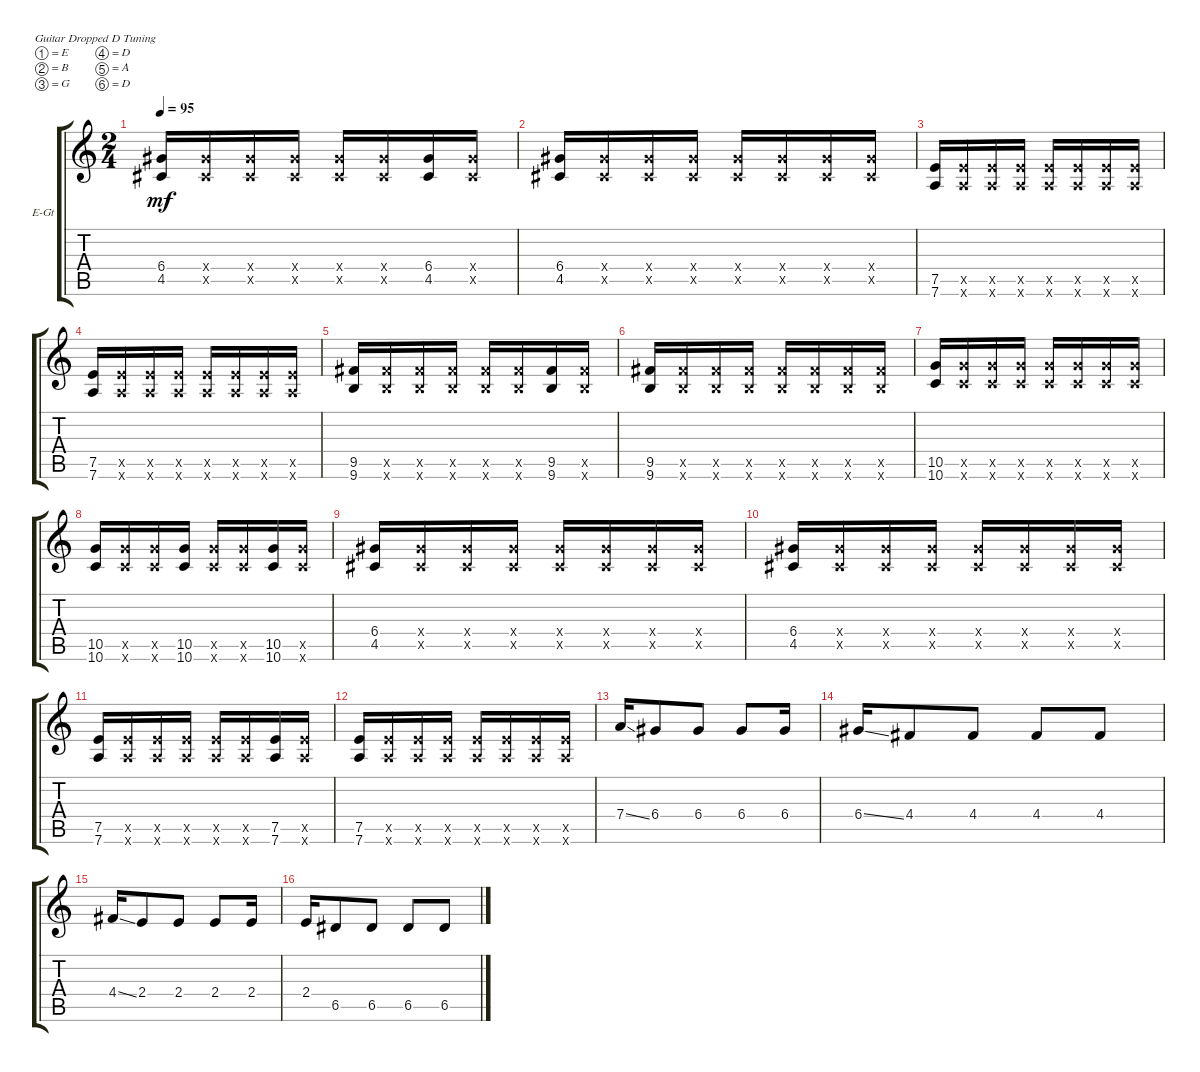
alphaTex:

\bracketExtendMode groupsimilarinstruments
\firstSystemTrackNameOrientation horizontal
\otherSystemsTrackNameOrientation horizontal
\track ("Electric Guitar" "E-Gt") {instrument distortionguitar}
\staff {score tabs}
\tuning (E4 B3 G3 D3 A2 D2)
\ts (2 4)
\tempo 95
\clef g2
\scale
0.333333
\ks c
(4.5 6.4).16{dy mf} (4.5{x} 6.4{x}).16 (4.5{x} 6.4{x}).16 (4.5{x} 6.4{x}).16 (4.5{x} 6.4{x}).16 (4.5{x} 6.4{x}).16 (4.5 6.4).16 (4.5{x} 6.4{x}).16 |
\scale
0.333333 (4.5 6.4).16 (4.5{x} 6.4{x}).16 (4.5{x} 6.4{x}).16 (4.5{x} 6.4{x}).16 (4.5{x} 6.4{x}).16 (4.5{x} 6.4{x}).16 (4.5{x} 6.4{x}).16 (4.5{x} 6.4{x}).16 |
\scale
0.333333 (7.6 7.5).16 (7.6{x} 7.5{x}).16 (7.6{x} 7.5{x}).16 (7.6{x} 7.5{x}).16 (7.6{x} 7.5{x}).16 (7.6{x} 7.5{x}).16 (7.6{x} 7.5{x}).16 (7.6{x} 7.5{x}).16 |
\scale
0.333333 (7.6 7.5).16 (7.6{x} 7.5{x}).16 (7.6{x} 7.5{x}).16 (7.6{x} 7.5{x}).16 (7.6{x} 7.5{x}).16 (7.6{x} 7.5{x}).16 (7.6{x} 7.5{x}).16 (7.6{x} 7.5{x}).16 |
\scale
0.333333 (9.6 9.5).16 (9.6{x} 9.5{x}).16 (9.6{x} 9.5{x}).16 (9.6{x} 9.5{x}).16 (9.6{x} 9.5{x}).16 (9.6{x} 9.5{x}).16 (9.6 9.5).16 (9.6{x} 9.5{x}).16 |
\scale
0.333333 (9.6 9.5).16 (9.6{x} 9.5{x}).16 (9.6{x} 9.5{x}).16 (9.6{x} 9.5{x}).16 (9.6{x} 9.5{x}).16 (9.6{x} 9.5{x}).16 (9.6{x} 9.5{x}).16 (9.6{x} 9.5{x}).16 |
\scale
0.333333 (10.6 10.5).16 (10.6{x} 10.5{x}).16 (10.6{x} 10.5{x}).16 (10.6{x} 10.5{x}).16 (10.6{x} 10.5{x}).16 (10.6{x} 10.5{x}).16 (10.6{x} 10.5{x}).16 (10.6{x} 10.5{x}).16 |
\scale
0.333333 (10.6 10.5).16 (10.6{x} 10.5{x}).16 (10.6{x} 10.5{x}).16 (10.6 10.5).16 (10.6{x} 10.5{x}).16 (10.6{x} 10.5{x}).16 (10.6 10.5).16 (10.6{x} 10.5{x}).16 |
\scale
0.333333 (4.5 6.4).16 (4.5{x} 6.4{x}).16 (4.5{x} 6.4{x}).16 (4.5{x} 6.4{x}).16 (4.5{x} 6.4{x}).16 (4.5{x} 6.4{x}).16 (4.5{x} 6.4{x}).16 (4.5{x} 6.4{x}).16 |
\scale
0.333333 (4.5 6.4).16 (4.5{x} 6.4{x}).16 (4.5{x} 6.4{x}).16 (4.5{x} 6.4{x}).16 (4.5{x} 6.4{x}).16 (4.5{x} 6.4{x}).16 (4.5{x} 6.4{x}).16 (4.5{x} 6.4{x}).16 |
\scale
0.333333 (7.6 7.5).16 (7.6{x} 7.5{x}).16 (7.6{x} 7.5{x}).16 (7.6{x} 7.5{x}).16 (7.6{x} 7.5{x}).16 (7.6{x} 7.5{x}).16 (7.6 7.5).16 (7.6{x} 7.5{x}).16 |
\scale
0.333333 (7.6 7.5).16 (7.6{x} 7.5{x}).16 (7.6{x} 7.5{x}).16 (7.6{x} 7.5{x}).16 (7.6{x} 7.5{x}).16 (7.6{x} 7.5{x}).16 (7.6{x} 7.5{x}).16 (7.6{x} 7.5{x}).16 |
\scale
0.333333 7.4{ss}.16 6.4.8 6.4.8 6.4.8 6.4.16 |
\scale
0.333333 6.4{ss}.16 4.4.8 4.4.8 4.4.8 4.4.8 |
\scale
0.333333 4.4{ss}.16 2.4.8 2.4.8 2.4.8 2.4.16 |
\scale
0.333333 2.4.16 6.5.8 6.5.8 6.5.8 6.5.8
